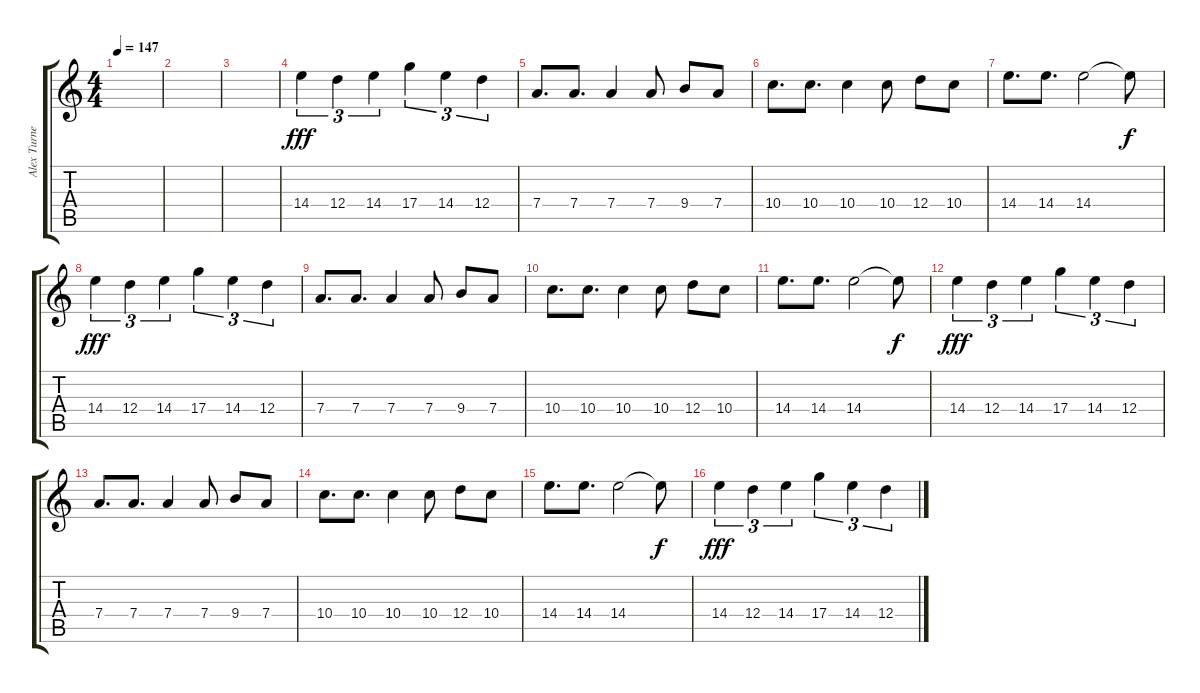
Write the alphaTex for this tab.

\track ("Alex Turner" "Alex Turne") {instrument distortionguitar}
\staff {score tabs}
\tuning (E4 B3 G3 D3 A2 E2) {hide}
\ts (4 4)
\tempo 147
\clef g2
\ks c
|
|
|
14.4.4{tu (3 2) dy fff} 12.4.4{tu (3 2)} 14.4.4{tu (3 2)} 17.4.4{tu (3 2)} 14.4.4{tu (3 2)} 12.4.4{tu (3 2)} |
7.4.8{d} 7.4.8{d} 7.4.4 7.4.8 9.4.8 7.4.8 |
10.4.8{d} 10.4.8{d} 10.4.4 10.4.8 12.4.8 10.4.8 |
14.4.8{d} 14.4.8{d} 14.4.2 14.4{t}.8{dy f} |
14.4.4{tu (3 2) dy fff} 12.4.4{tu (3 2)} 14.4.4{tu (3 2)} 17.4.4{tu (3 2)} 14.4.4{tu (3 2)} 12.4.4{tu (3 2)} |
7.4.8{d} 7.4.8{d} 7.4.4 7.4.8 9.4.8 7.4.8 |
10.4.8{d} 10.4.8{d} 10.4.4 10.4.8 12.4.8 10.4.8 |
14.4.8{d} 14.4.8{d} 14.4.2 14.4{t}.8{dy f} |
14.4.4{tu (3 2) dy fff} 12.4.4{tu (3 2)} 14.4.4{tu (3 2)} 17.4.4{tu (3 2)} 14.4.4{tu (3 2)} 12.4.4{tu (3 2)} |
7.4.8{d} 7.4.8{d} 7.4.4 7.4.8 9.4.8 7.4.8 |
10.4.8{d} 10.4.8{d} 10.4.4 10.4.8 12.4.8 10.4.8 |
14.4.8{d} 14.4.8{d} 14.4.2 14.4{t}.8{dy f} |
14.4.4{tu (3 2) dy fff} 12.4.4{tu (3 2)} 14.4.4{tu (3 2)} 17.4.4{tu (3 2)} 14.4.4{tu (3 2)} 12.4.4{tu (3 2)}
